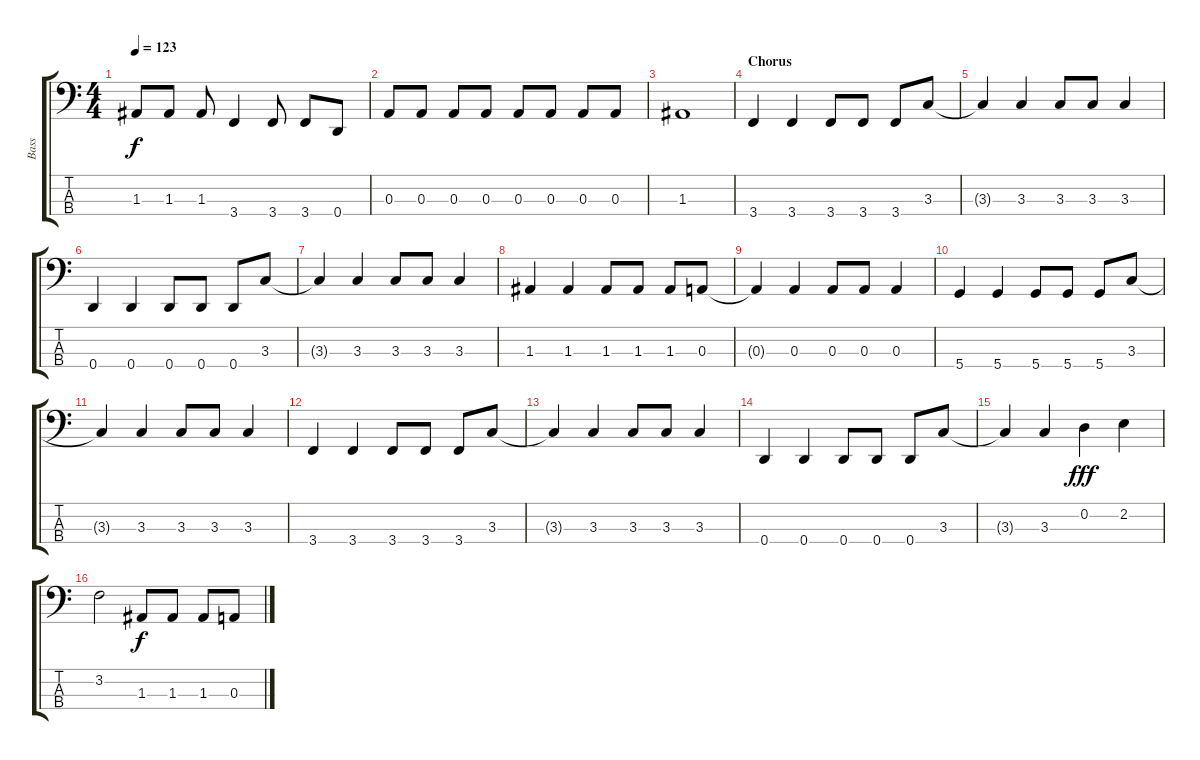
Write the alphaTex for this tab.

\track ("Bass" "Bass") {instrument electricbassfinger}
\staff {score tabs}
\tuning (G2 D2 A1 D1) {hide}
\ts (4 4)
\tempo 123
\clef f4
\ks c
1.3{t}.8{dy f} 1.3.8 1.3.8 3.4.4 3.4.8 3.4.8 0.4.8 |
0.3.8 0.3.8 0.3.8 0.3.8 0.3.8 0.3.8 0.3.8 0.3.8 |
1.3.1 |
\section ("" "Chorus")
3.4.4 3.4.4 3.4.8 3.4.8 3.4.8 3.3.8 |
3.3{t}.4 3.3.4 3.3.8 3.3.8 3.3.4 |
0.4.4 0.4.4 0.4.8 0.4.8 0.4.8 3.3.8 |
3.3{t}.4 3.3.4 3.3.8 3.3.8 3.3.4 |
1.3.4 1.3.4 1.3.8 1.3.8 1.3.8 0.3.8 |
0.3{t}.4 0.3.4 0.3.8 0.3.8 0.3.4 |
5.4.4 5.4.4 5.4.8 5.4.8 5.4.8 3.3.8 |
3.3{t}.4 3.3.4 3.3.8 3.3.8 3.3.4 |
3.4.4 3.4.4 3.4.8 3.4.8 3.4.8 3.3.8 |
3.3{t}.4 3.3.4 3.3.8 3.3.8 3.3.4 |
0.4.4 0.4.4 0.4.8 0.4.8 0.4.8 3.3.8 |
3.3{t}.4 3.3.4 0.2.4{dy fff} 2.2.4 |
3.2.2 1.3.8{dy f} 1.3.8 1.3.8 0.3.8
